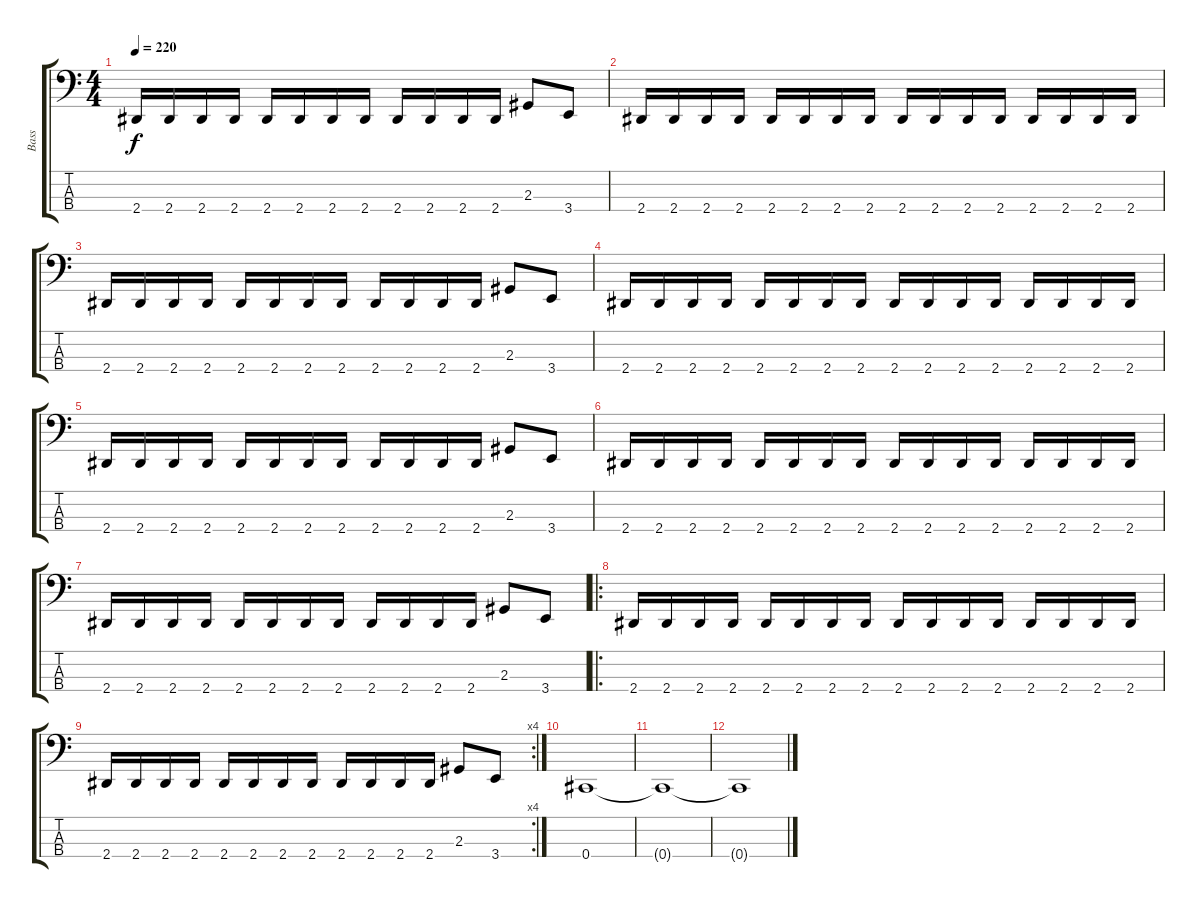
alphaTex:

\track ("Bass" "Bass") {instrument electricbasspick}
\staff {score tabs}
\tuning (E2 B1 Gb1 Db1) {hide}
\ts (4 4)
\tempo 220
\clef f4
\ks c
2.4.16{dy f} 2.4.16 2.4.16 2.4.16 2.4.16 2.4.16 2.4.16 2.4.16 2.4.16 2.4.16 2.4.16 2.4.16 2.3.8 3.4.8 |
2.4.16 2.4.16 2.4.16 2.4.16 2.4.16 2.4.16 2.4.16 2.4.16 2.4.16 2.4.16 2.4.16 2.4.16 2.4.16 2.4.16 2.4.16 2.4.16 |
2.4.16 2.4.16 2.4.16 2.4.16 2.4.16 2.4.16 2.4.16 2.4.16 2.4.16 2.4.16 2.4.16 2.4.16 2.3.8 3.4.8 |
2.4.16 2.4.16 2.4.16 2.4.16 2.4.16 2.4.16 2.4.16 2.4.16 2.4.16 2.4.16 2.4.16 2.4.16 2.4.16 2.4.16 2.4.16 2.4.16 |
2.4.16 2.4.16 2.4.16 2.4.16 2.4.16 2.4.16 2.4.16 2.4.16 2.4.16 2.4.16 2.4.16 2.4.16 2.3.8 3.4.8 |
2.4.16 2.4.16 2.4.16 2.4.16 2.4.16 2.4.16 2.4.16 2.4.16 2.4.16 2.4.16 2.4.16 2.4.16 2.4.16 2.4.16 2.4.16 2.4.16 |
2.4.16 2.4.16 2.4.16 2.4.16 2.4.16 2.4.16 2.4.16 2.4.16 2.4.16 2.4.16 2.4.16 2.4.16 2.3.8 3.4.8 |
\ro
2.4.16 2.4.16 2.4.16 2.4.16 2.4.16 2.4.16 2.4.16 2.4.16 2.4.16 2.4.16 2.4.16 2.4.16 2.4.16 2.4.16 2.4.16 2.4.16 |
\rc 4
2.4.16 2.4.16 2.4.16 2.4.16 2.4.16 2.4.16 2.4.16 2.4.16 2.4.16 2.4.16 2.4.16 2.4.16 2.3.8 3.4.8 |
0.4.1 |
0.4{t}.1 |
0.4{t}.1
